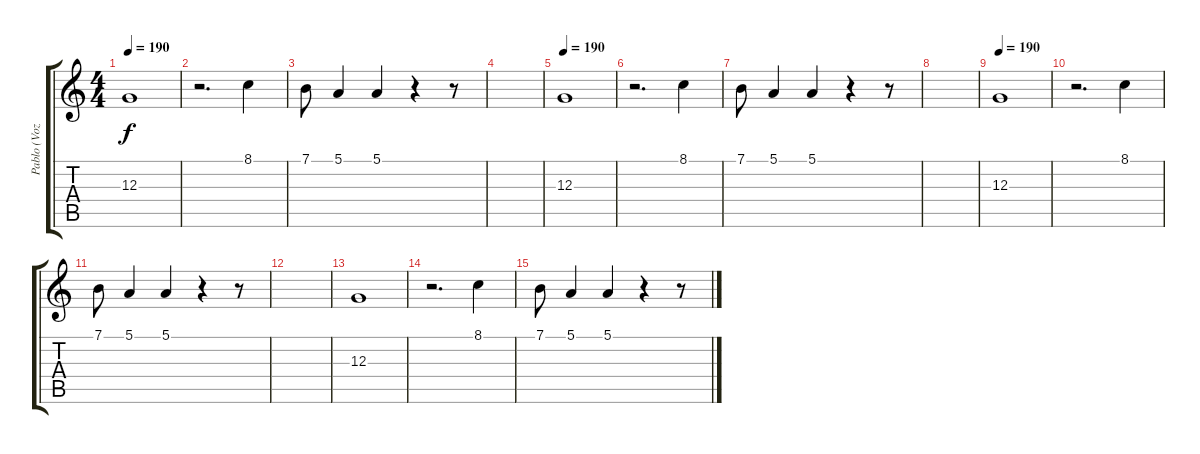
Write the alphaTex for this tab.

\track ("Pablo (Voz)" "Pablo (Voz") {instrument synthvoice}
\staff {score tabs}
\tuning (E4 B3 G3 D3 A2 E2) {hide}
\ts (4 4)
\tempo 190
\clef g2
\ks c
12.3.1{dy f} |
r.2{d} 8.1.4 |
7.1.8 5.1.4 5.1.4 r.4 r.8 |
|
\tempo 190
12.3.1 |
r.2{d} 8.1.4 |
7.1.8 5.1.4 5.1.4 r.4 r.8 |
|
\tempo 190
12.3.1 |
r.2{d} 8.1.4 |
7.1.8 5.1.4 5.1.4 r.4 r.8 |
|
12.3.1 |
r.2{d} 8.1.4 |
7.1.8 5.1.4 5.1.4 r.4 r.8
